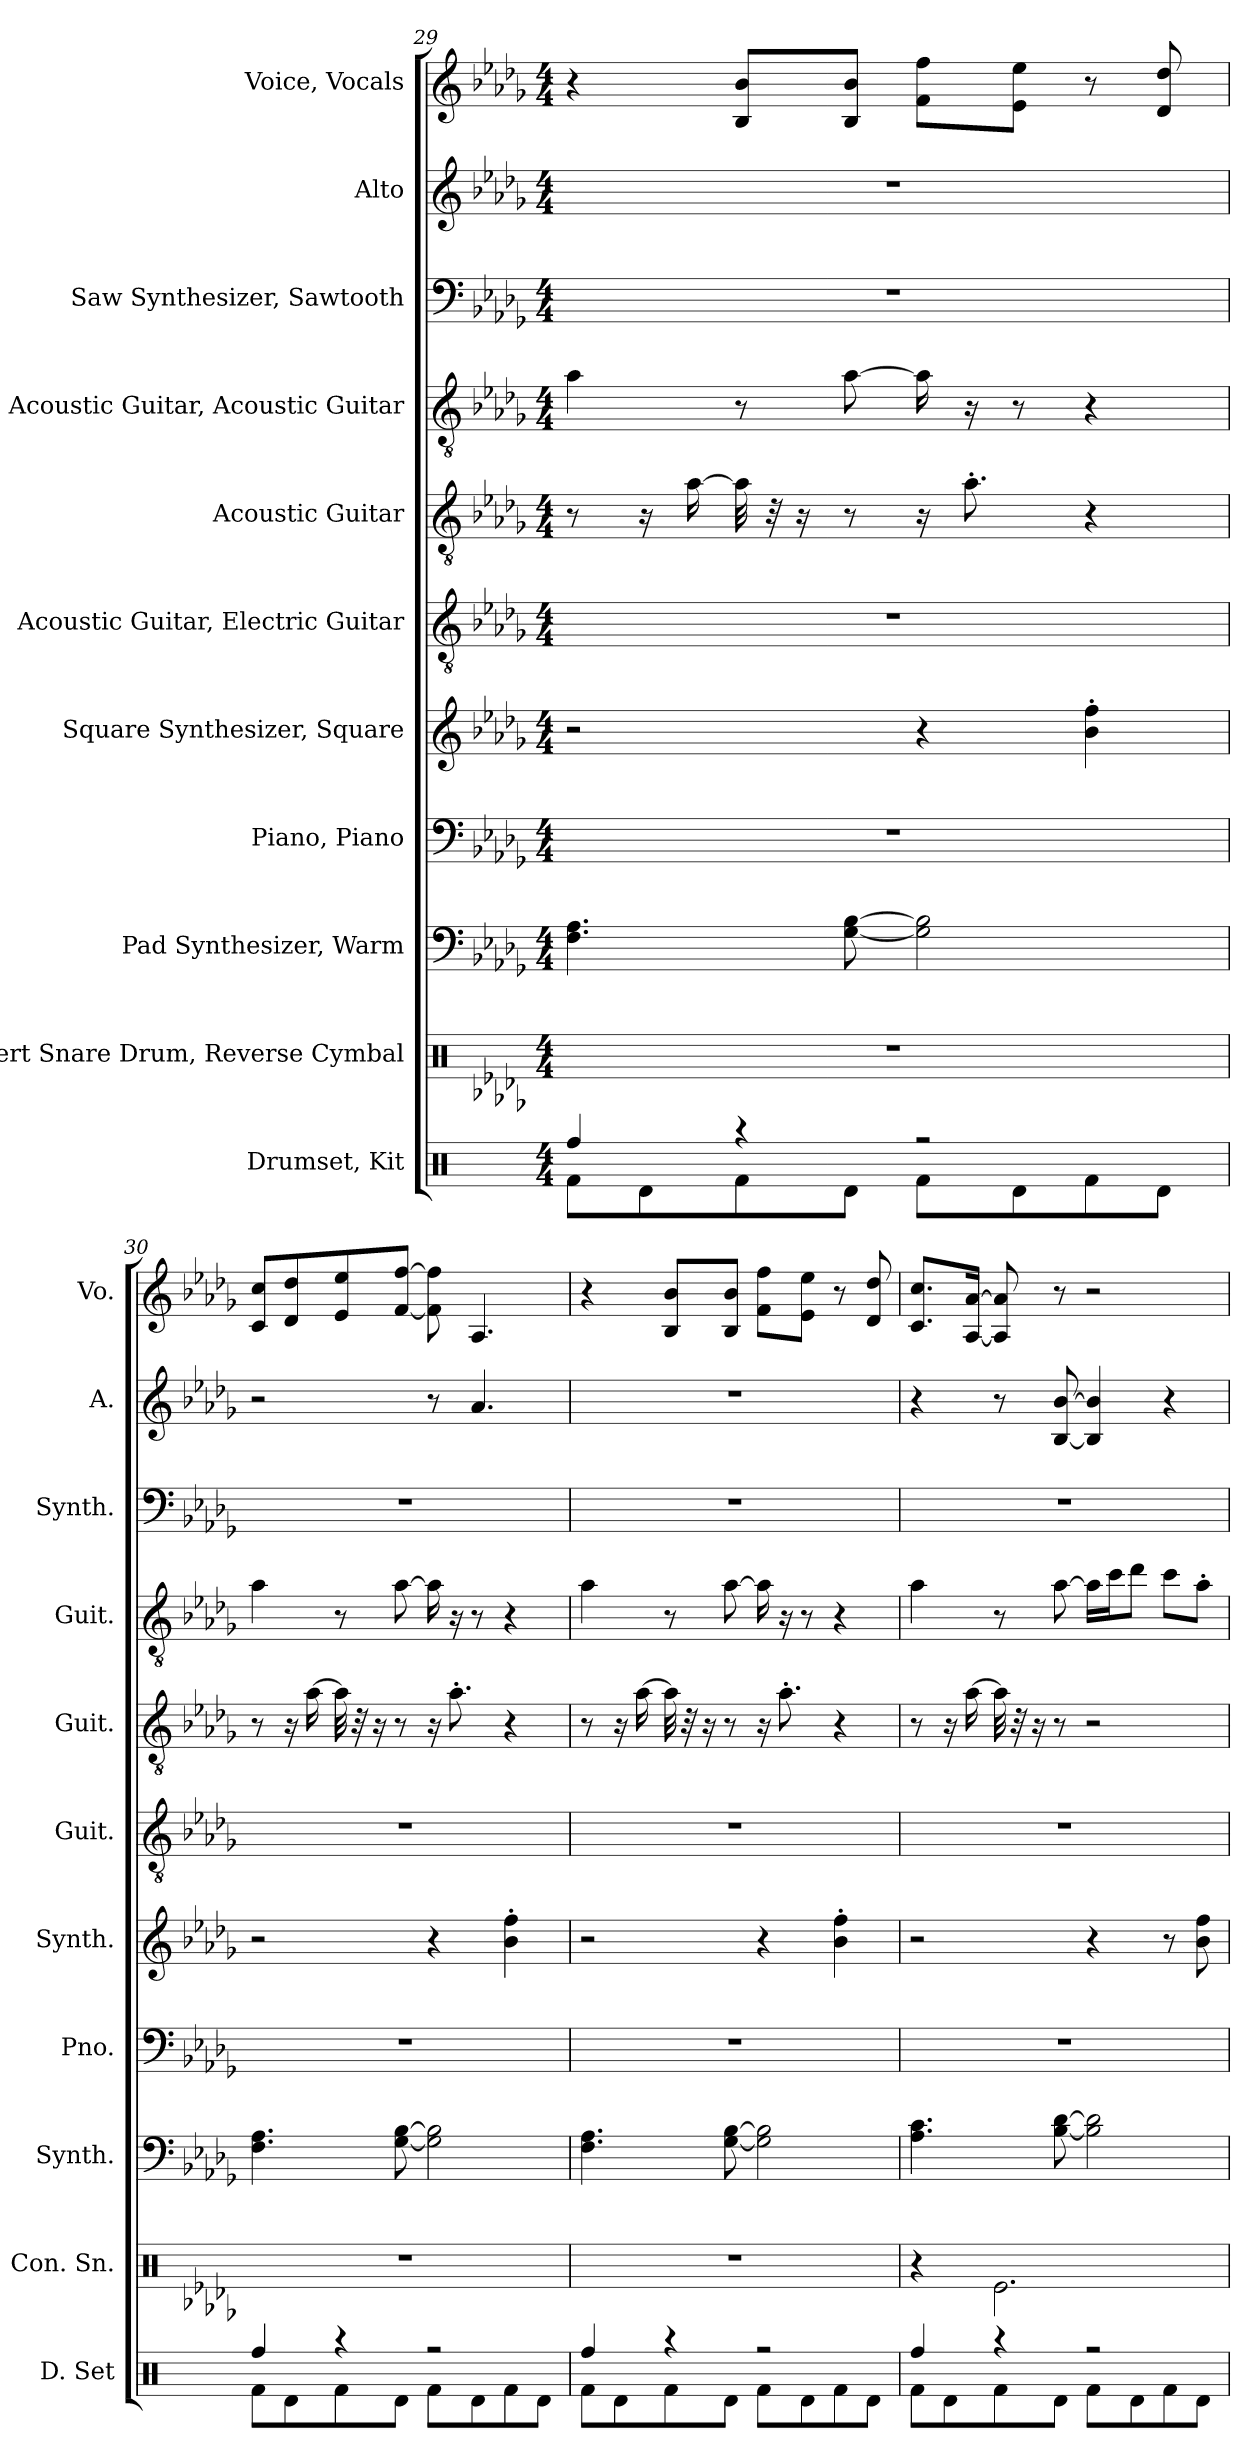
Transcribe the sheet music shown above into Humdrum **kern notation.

**kern	**kern	**kern	**kern	**kern	**kern	**kern	**kern	**kern	**kern	**kern
*part11	*part10	*part9	*part8	*part7	*part6	*part5	*part4	*part3	*part2	*part1
*staff11	*staff10	*staff9	*staff8	*staff7	*staff6	*staff5	*staff4	*staff3	*staff2	*staff1
*I"Drumset, Kit	*I"Concert Snare Drum, Reverse Cymbal	*I"Pad Synthesizer, Warm	*I"Piano, Piano	*I"Square Synthesizer, Square	*I"Acoustic Guitar, Electric Guitar	*I"Acoustic Guitar	*I"Acoustic Guitar, Acoustic Guitar	*I"Saw Synthesizer, Sawtooth	*I"Alto	*I"Voice, Vocals
*I'D. Set	*I'Con. Sn.	*I'Synth.	*I'Pno.	*I'Synth.	*I'Guit.	*I'Guit.	*I'Guit.	*I'Synth.	*I'A.	*I'Vo.
*clefX	*clefX	*clefF4	*clefF4	*clefG2	*clefGv2	*clefGv2	*clefGv2	*clefF4	*clefG2	*clefG2
*k[]	*k[b-e-a-d-g-]	*k[b-e-a-d-g-]	*k[b-e-a-d-g-]	*k[b-e-a-d-g-]	*k[b-e-a-d-g-]	*k[b-e-a-d-g-]	*k[b-e-a-d-g-]	*k[b-e-a-d-g-]	*k[b-e-a-d-g-]	*k[b-e-a-d-g-]
*M4/4	*M4/4	*M4/4	*M4/4	*M4/4	*M4/4	*M4/4	*M4/4	*M4/4	*M4/4	*M4/4
=29	=29	=29	=29	=29	=29	=29	=29	=29	=29	=29
*^	*	*	*	*	*	*	*	*	*	*
4Rff/	8Rf\L	1r	4.F\ 4.A-\	1r	2r	1r	8r	4a-\	1r	1r	4r
.	8Rd\	.	.	.	.	.	16r	.	.	.	.
.	.	.	.	.	.	.	[16a-\	.	.	.	.
4r	8Rf\	.	.	.	.	.	32a-\]	8r	.	.	8B-/ 8b-/L
.	.	.	.	.	.	.	32r	.	.	.	.
.	.	.	.	.	.	.	16r	.	.	.	.
.	8Rd\J	.	[8G-\ [8B-\	.	.	.	8r	[8a-\	.	.	8B-/ 8b-/J
2r	8Rf\L	.	2G-\] 2B-\]	.	4r	.	16r	16a-\]	.	.	8f\ 8ff\L
.	.	.	.	.	.	.	8.a-'\	16r	.	.	.
.	8Rd\	.	.	.	.	.	.	8r	.	.	8e-\ 8ee-\J
.	8Rf\	.	.	.	4b-\' 4ff\'	.	4r	4r	.	.	8r
.	8Rd\J	.	.	.	.	.	.	.	.	.	8d-/ 8dd-/
!!LO:PB:g=z
=30	=30	=30	=30	=30	=30	=30	=30	=30	=30	=30	=30
4Rff/	8Rf\L	1r	4.F\ 4.A-\	1r	2r	1r	8r	4a-\	1r	2r	8c/ 8cc/L
.	8Rd\	.	.	.	.	.	16r	.	.	.	8d-/ 8dd-/
.	.	.	.	.	.	.	[16a-\	.	.	.	.
4r	8Rf\	.	.	.	.	.	32a-\]	8r	.	.	8e-/ 8ee-/
.	.	.	.	.	.	.	32r	.	.	.	.
.	.	.	.	.	.	.	16r	.	.	.	.
.	8Rd\J	.	[8G-\ [8B-\	.	.	.	8r	[8a-\	.	.	[8f/ [8ff/J
2r	8Rf\L	.	2G-\] 2B-\]	.	4r	.	16r	16a-\]	.	8r	8f\] 8ff\]
.	.	.	.	.	.	.	8.a-'\	16r	.	.	.
.	8Rd\	.	.	.	.	.	.	8r	.	4.a-/	4.A-/
.	8Rf\	.	.	.	4b-\' 4ff\'	.	4r	4r	.	.	.
.	8Rd\J	.	.	.	.	.	.	.	.	.	.
=31	=31	=31	=31	=31	=31	=31	=31	=31	=31	=31	=31
4Rff/	8Rf\L	1r	4.F\ 4.A-\	1r	2r	1r	8r	4a-\	1r	1r	4r
.	8Rd\	.	.	.	.	.	16r	.	.	.	.
.	.	.	.	.	.	.	[16a-\	.	.	.	.
4r	8Rf\	.	.	.	.	.	32a-\]	8r	.	.	8B-/ 8b-/L
.	.	.	.	.	.	.	32r	.	.	.	.
.	.	.	.	.	.	.	16r	.	.	.	.
.	8Rd\J	.	[8G-\ [8B-\	.	.	.	8r	[8a-\	.	.	8B-/ 8b-/J
2r	8Rf\L	.	2G-\] 2B-\]	.	4r	.	16r	16a-\]	.	.	8f\ 8ff\L
.	.	.	.	.	.	.	8.a-'\	16r	.	.	.
.	8Rd\	.	.	.	.	.	.	8r	.	.	8e-\ 8ee-\J
.	8Rf\	.	.	.	4b-\' 4ff\'	.	4r	4r	.	.	8r
.	8Rd\J	.	.	.	.	.	.	.	.	.	8d-/ 8dd-/
!!LO:PB:g=z
=32	=32	=32	=32	=32	=32	=32	=32	=32	=32	=32	=32
4Rff/	8Rf\L	4r	4.A-\ 4.c\	1r	2r	1r	8r	4a-\	1r	4r	8.c/ 8.cc/L
.	8Rd\	.	.	.	.	.	16r	.	.	.	.
.	.	.	.	.	.	.	[16a-\	.	.	.	[16A-/ [16a-/Jk
4r	8Rf\	2.Re\	.	.	.	.	32a-\]	8r	.	8r	8A-/] 8a-/]
.	.	.	.	.	.	.	32r	.	.	.	.
.	.	.	.	.	.	.	16r	.	.	.	.
.	8Rd\J	.	[8B-\ [8d-\	.	.	.	8r	[8a-\	.	[8B-/ [8b-/	8r
2r	8Rf\L	.	2B-\] 2d-\]	.	4r	.	2r	16a-\LL]	.	4B-/] 4b-/]	2r
.	.	.	.	.	.	.	.	16cc\J	.	.	.
.	8Rd\	.	.	.	.	.	.	8dd-\J	.	.	.
.	8Rf\	.	.	.	8r	.	.	8cc\L	.	4r	.
.	8Rd\J	.	.	.	8b-\ 8ff\	.	.	8a-'\J	.	.	.
*v	*v	*	*	*	*	*	*	*	*	*	*
=	=	=	=	=	=	=	=	=	=	=
*-	*-	*-	*-	*-	*-	*-	*-	*-	*-	*-
